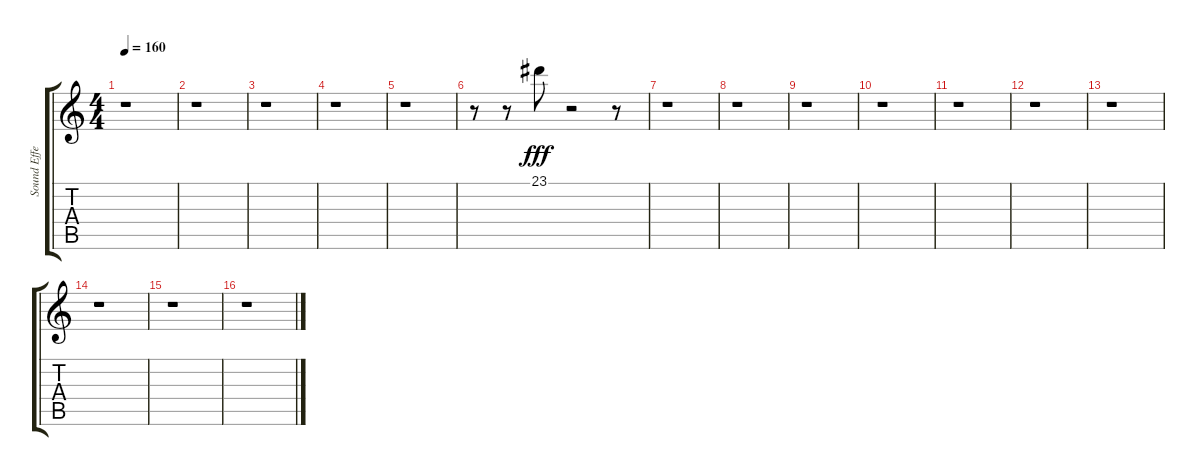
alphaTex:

\track ("Sound Effect" "Sound Effe") {instrument birdtweet}
\staff {score tabs}
\tuning (E4 B3 G3 D3 A2 E2) {hide}
\ts (4 4)
\tempo 160
\clef g2
\ks c
r.1{dy fff} |
r.1 |
r.1 |
r.1 |
r.1 |
r.8 r.8 23.1.8 r.2 r.8 |
r.1 |
r.1 |
r.1 |
r.1 |
r.1 |
r.1 |
r.1 |
r.1 |
r.1 |
r.1
